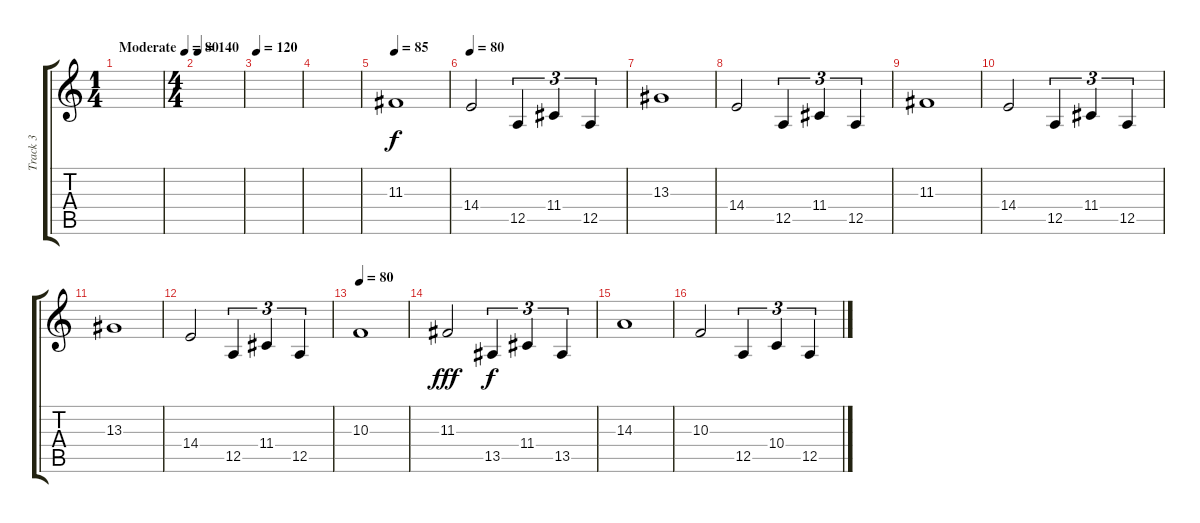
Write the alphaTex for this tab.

\track ("Track 3" "Track 3") {instrument synthstrings1}
\staff {score tabs}
\tuning (E4 B3 G3 D3 A2 E2) {hide}
\ts (1 4)
\tempo (80 "Moderate")
\clef g2
\ks c
|
\ts (4 4)
\tempo 140
|
\tempo 120
|
|
\tempo 85
11.3.1 |
\tempo 80
14.4.2 12.5.4{tu (3 2)} 11.4.4{tu (3 2)} 12.5.4{tu (3 2)} |
13.3.1 |
14.4.2 12.5.4{tu (3 2)} 11.4.4{tu (3 2)} 12.5.4{tu (3 2)} |
11.3.1 |
14.4.2 12.5.4{tu (3 2)} 11.4.4{tu (3 2)} 12.5.4{tu (3 2)} |
13.3.1 |
14.4.2 12.5.4{tu (3 2)} 11.4.4{tu (3 2)} 12.5.4{tu (3 2)} |
\tempo 80
10.3.1 |
11.3.2{dy fff} 13.5.4{tu (3 2) dy f} 11.4.4{tu (3 2)} 13.5.4{tu (3 2)} |
14.3.1 |
10.3.2 12.5.4{tu (3 2)} 10.4.4{tu (3 2)} 12.5.4{tu (3 2)}
